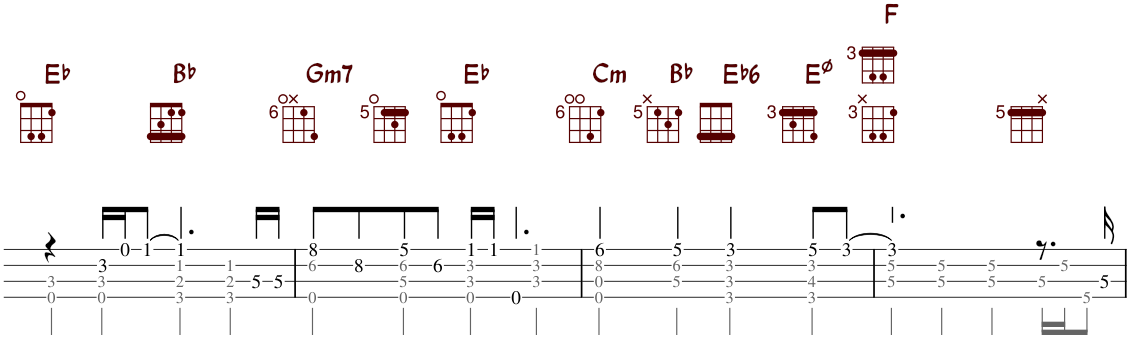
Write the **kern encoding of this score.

**kern	**harte
*part1	*part1
*staff1	*
*I"Ukulélé [Tablature]	*
!!LO:PB:g=z
*	*
*k[]	*
*M4/4	*
=17	=17
*^	*
4r	4g!i\ 4e-!i\	Eb:maj
16g/LL	4g!i\ 4e-!i\	.
16a/J	.	.
[8b-/J	.	.
4.b-/]	4b-!i\ 4d!i\ 4f!i\	Bb:maj
.	4b-!i\ 4d!i\ 4f!i\	.
16f/LL	.	.
16f/JJ	.	.
=18	=18	=18
!	!	!LO:H:kt=m7
8ff/L	4g!i\ 4a#!i\	G:min7
8cc/	.	.
8dd/	4g!i\ 4f!i\ 4b-!i\	.
8b-/J	.	.
16b-/LL	4g!i\ 4e-!i\ 4g!i\	Eb:maj
16b-/JJ	.	.
4.g/	.	.
.	4e-!i\ 4g!i\ 4b-!i\	.
=19	=19	=19
!	!	!LO:H:kt=m
4ee-/	4g!i\ 4c!i\ 4cc!i\	C:min
4dd/	4f!i\ 4a#!i\	Bb:maj
!	!	!LO:H:kt=6
4cc/	4b-!i\ 4e-!i\ 4g!i\	Eb:maj6
8dd/L	4b-!i\ 4e!i\ 4g!i\	E:hdim7
[8cc/J	.	.
=20	=20	=20
2.cc/]	4f!i\ 4a!i\	F:maj
.	4f!i\ 4a!i\	.
.	4f!i\ 4a!i\	.
8.r	16f!i\LL	.
.	16a!i\J	.
.	8cc!i\J	.
16f/	.	.
*v	*v	*
=	=
*-	*-
